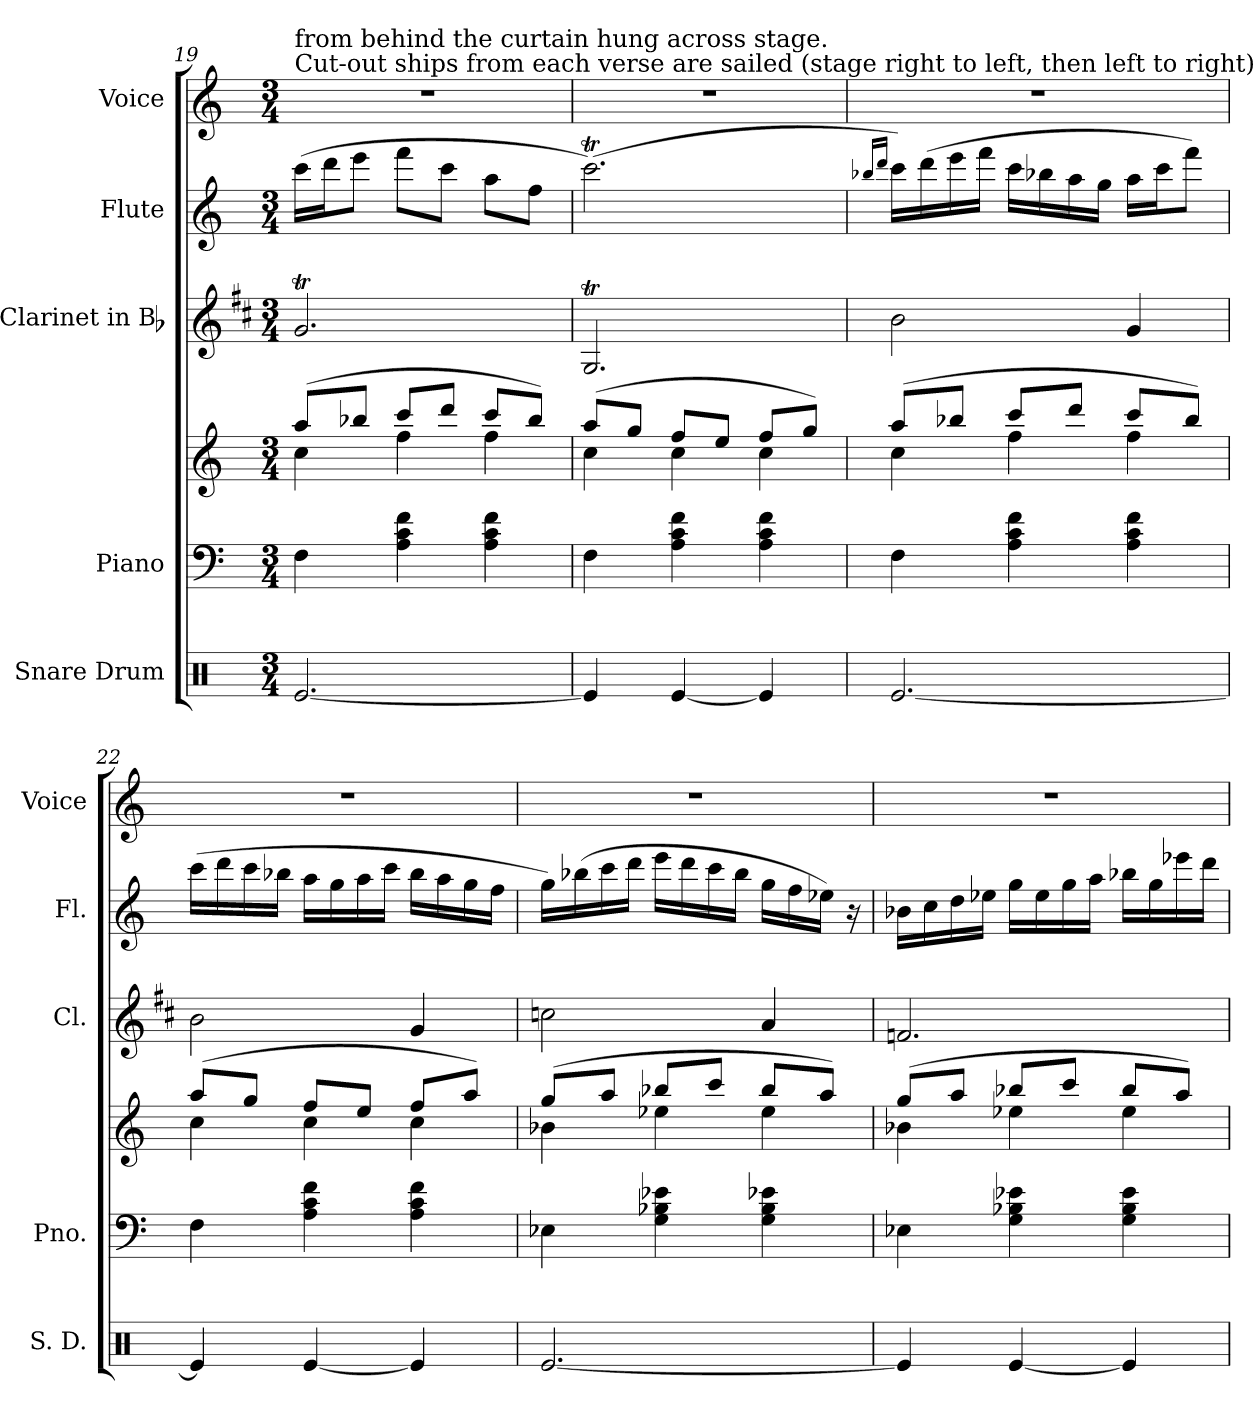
**kern	**kern	**kern	**kern	**kern	**kern
*part5	*part4	*part4	*part3	*part2	*part1
*staff6	*staff5	*staff4	*staff3	*staff2	*staff1
*I"Snare Drum	*I"Piano	*	*I"Clarinet in Bb	*I"Flute	*I"Voice
*I'S. D.	*I'Pno.	*	*I'Cl.	*I'Fl.	*I'Voice
*clefX	*clefF4	*clefG2	*clefG2	*clefG2	*clefG2
*	*	*	*ITrd1c2	*	*
*k[]	*k[]	*k[]	*k[]	*k[]	*k[]
*C:	*C:	*C:	*C:	*C:	*C:
*M3/4	*M3/4	*M3/4	*M3/4	*M3/4	*M3/4
=19	=19	=19	=19	=19	=19
*	*	*^	*	*	*
!	!	!	!	!	!	!LO:TX:a:t=Cut-out ships from each verse are sailed (stage right to left, then left to right)
!	!	!	!	!	!	!LO:TX:t=from behind the curtain hung across stage.
!	!	!	!	!	!	!LO:N:vis=1
[2.Rei/	4Fi\	(8aai/L	4cci\	2.fTi/	(16ccci\LL	2.r
.	.	.	.	.	16dddi\J	.
.	.	8bb-Xi/J	.	.	8eeei\J	.
.	4Ai\ 4ci 4fi	8ccci/L	4ffi\	.	8fffi\L	.
.	.	8dddi/J	.	.	8ccci\J	.
.	4Ai\ 4ci 4fi	8ccci/L	4ffi\	.	8aai\L	.
.	.	8bb-i/J)	.	.	8ffi\J	.
=20	=20	=20	=20	=20	=20	=20
!	!	!	!	!	!	!LO:N:vis=1
4Rei/]	4Fi\	(8aai/L	4cci\	2.FTi/	(2.cccTi\)	2.r
.	.	8ggi/J	.	.	.	.
[4Rei/	4Ai\ 4ci 4fi	8ffi/L	4cci\	.	.	.
.	.	8eei/J	.	.	.	.
4Rei/]	4Ai\ 4ci 4fi	8ffi/L	4cci\	.	.	.
.	.	8ggi/J)	.	.	.	.
=21	=21	=21	=21	=21	=21	=21
.	.	.	.	.	16qbb-Xi/LL	.
.	.	.	.	.	16qdddi/JJ	.
!	!	!	!	!	!	!LO:N:vis=1
[2.Rei/	4Fi\	(8aai/L	4cci\	2ai\	16ccci\LL)	2.r
.	.	.	.	.	(16dddi\	.
.	.	8bb-Xi/J	.	.	16eeei\	.
.	.	.	.	.	16fffi\JJ	.
.	4Ai\ 4ci 4fi	8ccci/L	4ffi\	.	16ccci\LL	.
.	.	.	.	.	16bb-i\	.
.	.	8dddi/J	.	.	16aai\	.
.	.	.	.	.	16ggi\JJ	.
.	4Ai\ 4ci 4fi	8ccci/L	4ffi\	4fi/	16aai\LL	.
.	.	.	.	.	16ccci\J	.
.	.	8bb-i/J)	.	.	8fffi\J)	.
=22	=22	=22	=22	=22	=22	=22
!	!	!	!	!	!	!LO:N:vis=1
4Rei/]	4Fi\	(8aai/L	4cci\	2ai\	(16ccci\LL	2.r
.	.	.	.	.	16dddi\	.
.	.	8ggi/J	.	.	16ccci\	.
.	.	.	.	.	16bb-Xi\JJ	.
[4Rei/	4Ai\ 4ci 4fi	8ffi/L	4cci\	.	16aai\LL	.
.	.	.	.	.	16ggi\	.
.	.	8eei/J	.	.	16aai\	.
.	.	.	.	.	16ccci\JJ	.
4Rei/]	4Ai\ 4ci 4fi	8ffi/L	4cci\	4fi/	16bb-i\LL	.
.	.	.	.	.	16aai\	.
.	.	8aai/J)	.	.	16ggi\	.
.	.	.	.	.	16ffi\JJ	.
!!LO:PB:g=z
=23	=23	=23	=23	=23	=23	=23
!	!	!	!	!	!	!LO:N:vis=1
[2.Rei/	4E-Xi\	(8ggi/L	4b-Xi\	2b-Xi\	16ggi\LL)	2.r
.	.	.	.	.	(16bb-Xi\	.
.	.	8aai/J	.	.	16ccci\	.
.	.	.	.	.	16dddi\JJ	.
.	4Gi\ 4B-Xi 4e-Xi	8bb-Xi/L	4ee-Xi\	.	16eeei\LL	.
.	.	.	.	.	16dddi\	.
.	.	8ccci/J	.	.	16ccci\	.
.	.	.	.	.	16bb-i\JJ	.
.	4Gi\ 4B-i 4e-Xi	8bb-i/L	4ee-i\	4gi/	16ggi\LL	.
.	.	.	.	.	16ffi\	.
.	.	8aai/J)	.	.	16ee-Xi\JJ)	.
.	.	.	.	.	16r	.
=24	=24	=24	=24	=24	=24	=24
!	!	!	!	!	!	!LO:N:vis=1
4Rei/]	4E-Xi\	(8ggi/L	4b-Xi\	2.e-Xi/	16b-Xi\LL	2.r
.	.	.	.	.	16cci\	.
.	.	8aai/J	.	.	16ddi\	.
.	.	.	.	.	16ee-Xi\JJ	.
[4Rei/	4Gi\ 4B-Xi 4e-Xi	8bb-Xi/L	4ee-Xi\	.	16ggi\LL	.
.	.	.	.	.	16ee-i\	.
.	.	8ccci/J	.	.	16ggi\	.
.	.	.	.	.	16aai\JJ	.
4Rei/]	4Gi\ 4B-i 4e-i	8bb-i/L	4ee-i\	.	16bb-Xi\LL	.
.	.	.	.	.	16ggi\	.
.	.	8aai/J)	.	.	16eee-Xi\	.
.	.	.	.	.	16dddi\JJ	.
*	*	*v	*v	*	*	*
=	=	=	=	=	=
*-	*-	*-	*-	*-	*-
